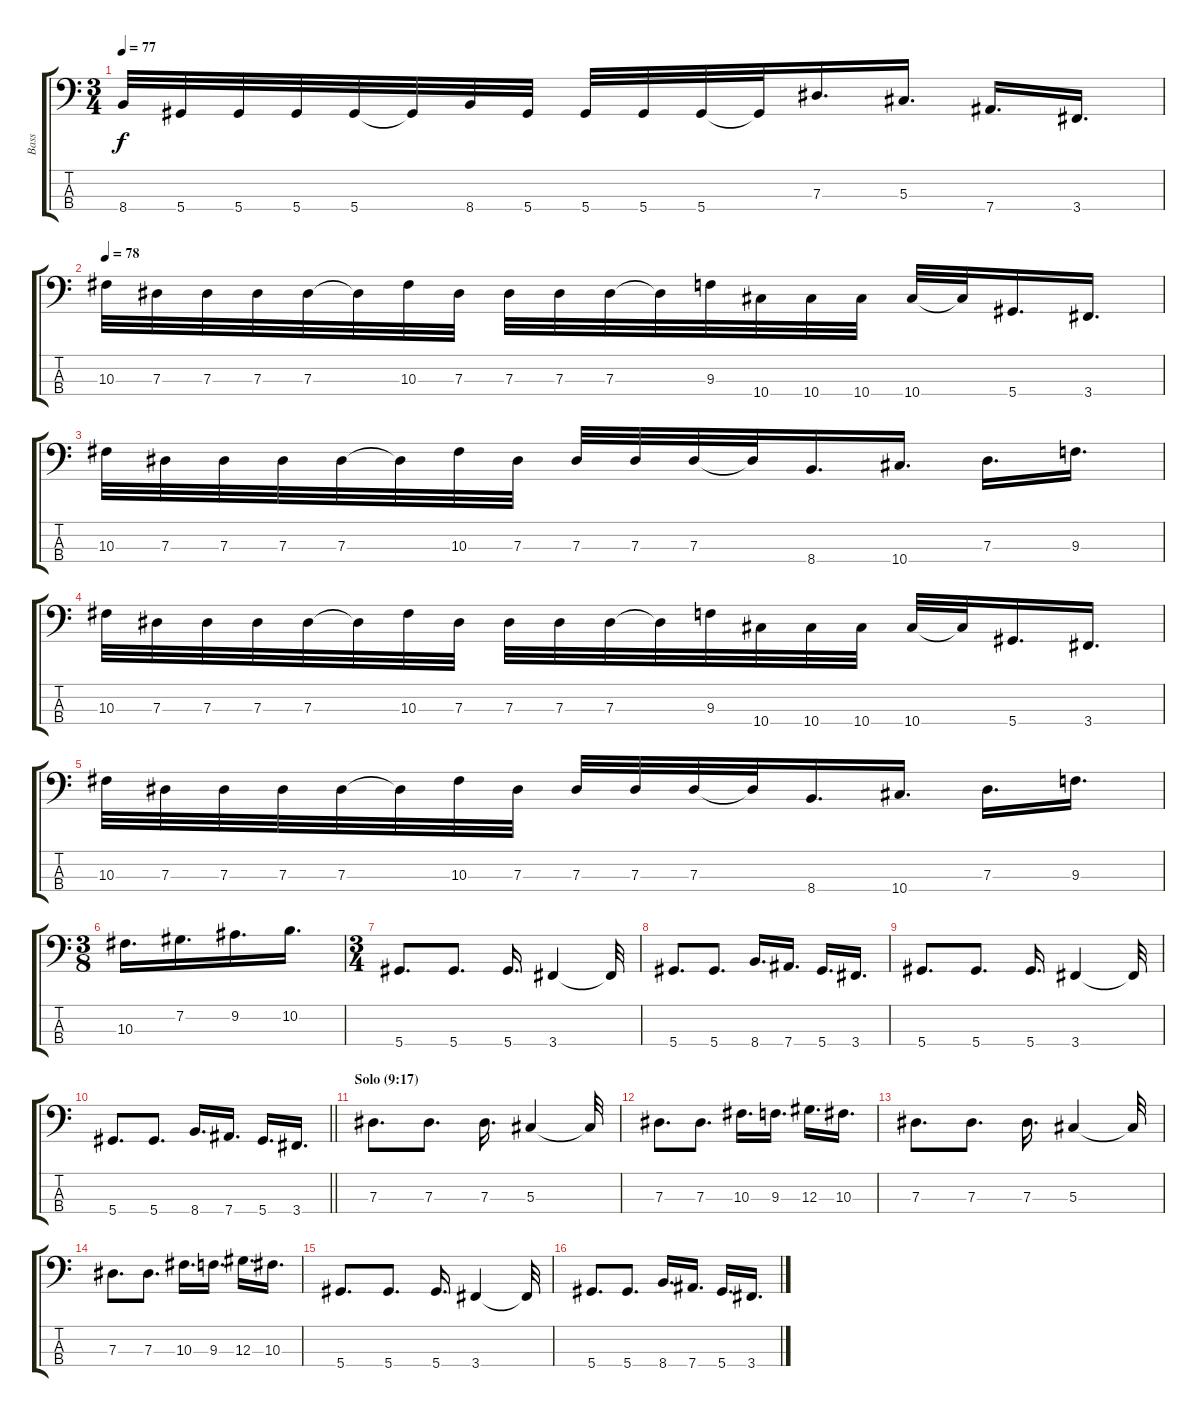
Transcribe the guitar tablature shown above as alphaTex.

\track ("Bass" "Bass") {instrument electricbassfinger}
\staff {score tabs}
\tuning (Gb2 Db2 Ab1 Eb1) {hide}
\ts (3 4)
\tempo 77
\clef f4
\ks c
8.4.32{dy f} 5.4.32 5.4.32 5.4.32 5.4.32 5.4{t}.32 8.4.32 5.4.32 5.4.32 5.4.32 5.4.32 5.4{t}.32 7.3.16{d} 5.3.16{d} 7.4.16{d} 3.4.16{d} |
\tempo 78
10.3.32 7.3.32 7.3.32 7.3.32 7.3.32 7.3{t}.32 10.3.32 7.3.32 7.3.32 7.3.32 7.3.32 7.3{t}.32 9.3.32 10.4.32 10.4.32 10.4.32 10.4.32 10.4{t}.32 5.4.16{d} 3.4.16{d} |
10.3.32 7.3.32 7.3.32 7.3.32 7.3.32 7.3{t}.32 10.3.32 7.3.32 7.3.32 7.3.32 7.3.32 7.3{t}.32 8.4.16{d} 10.4.16{d} 7.3.16{d} 9.3.16{d} |
10.3.32 7.3.32 7.3.32 7.3.32 7.3.32 7.3{t}.32 10.3.32 7.3.32 7.3.32 7.3.32 7.3.32 7.3{t}.32 9.3.32 10.4.32 10.4.32 10.4.32 10.4.32 10.4{t}.32 5.4.16{d} 3.4.16{d} |
10.3.32 7.3.32 7.3.32 7.3.32 7.3.32 7.3{t}.32 10.3.32 7.3.32 7.3.32 7.3.32 7.3.32 7.3{t}.32 8.4.16{d} 10.4.16{d} 7.3.16{d} 9.3.16{d} |
\ts (3 8)
10.3.16{d} 7.2.16{d} 9.2.16{d} 10.2.16{d} |
\ts (3 4)
5.4.8{d} 5.4.8{d} 5.4.16{d} 3.4.4 3.4{t}.32 |
5.4.8{d} 5.4.8{d} 8.4.16{d} 7.4.16{d} 5.4.16{d} 3.4.16{d} |
5.4.8{d} 5.4.8{d} 5.4.16{d} 3.4.4 3.4{t}.32 |
\barLineRight lightlight
5.4.8{d} 5.4.8{d} 8.4.16{d} 7.4.16{d} 5.4.16{d} 3.4.16{d} |
\section ("" "Solo (9:17)")
7.3.8{d} 7.3.8{d} 7.3.16{d} 5.3.4 5.3{t}.32 |
7.3.8{d} 7.3.8{d} 10.3.16{d} 9.3.16{d} 12.3.16{d} 10.3.16{d} |
7.3.8{d} 7.3.8{d} 7.3.16{d} 5.3.4 5.3{t}.32 |
7.3.8{d} 7.3.8{d} 10.3.16{d} 9.3.16{d} 12.3.16{d} 10.3.16{d} |
5.4.8{d} 5.4.8{d} 5.4.16{d} 3.4.4 3.4{t}.32 |
5.4.8{d} 5.4.8{d} 8.4.16{d} 7.4.16{d} 5.4.16{d} 3.4.16{d}
